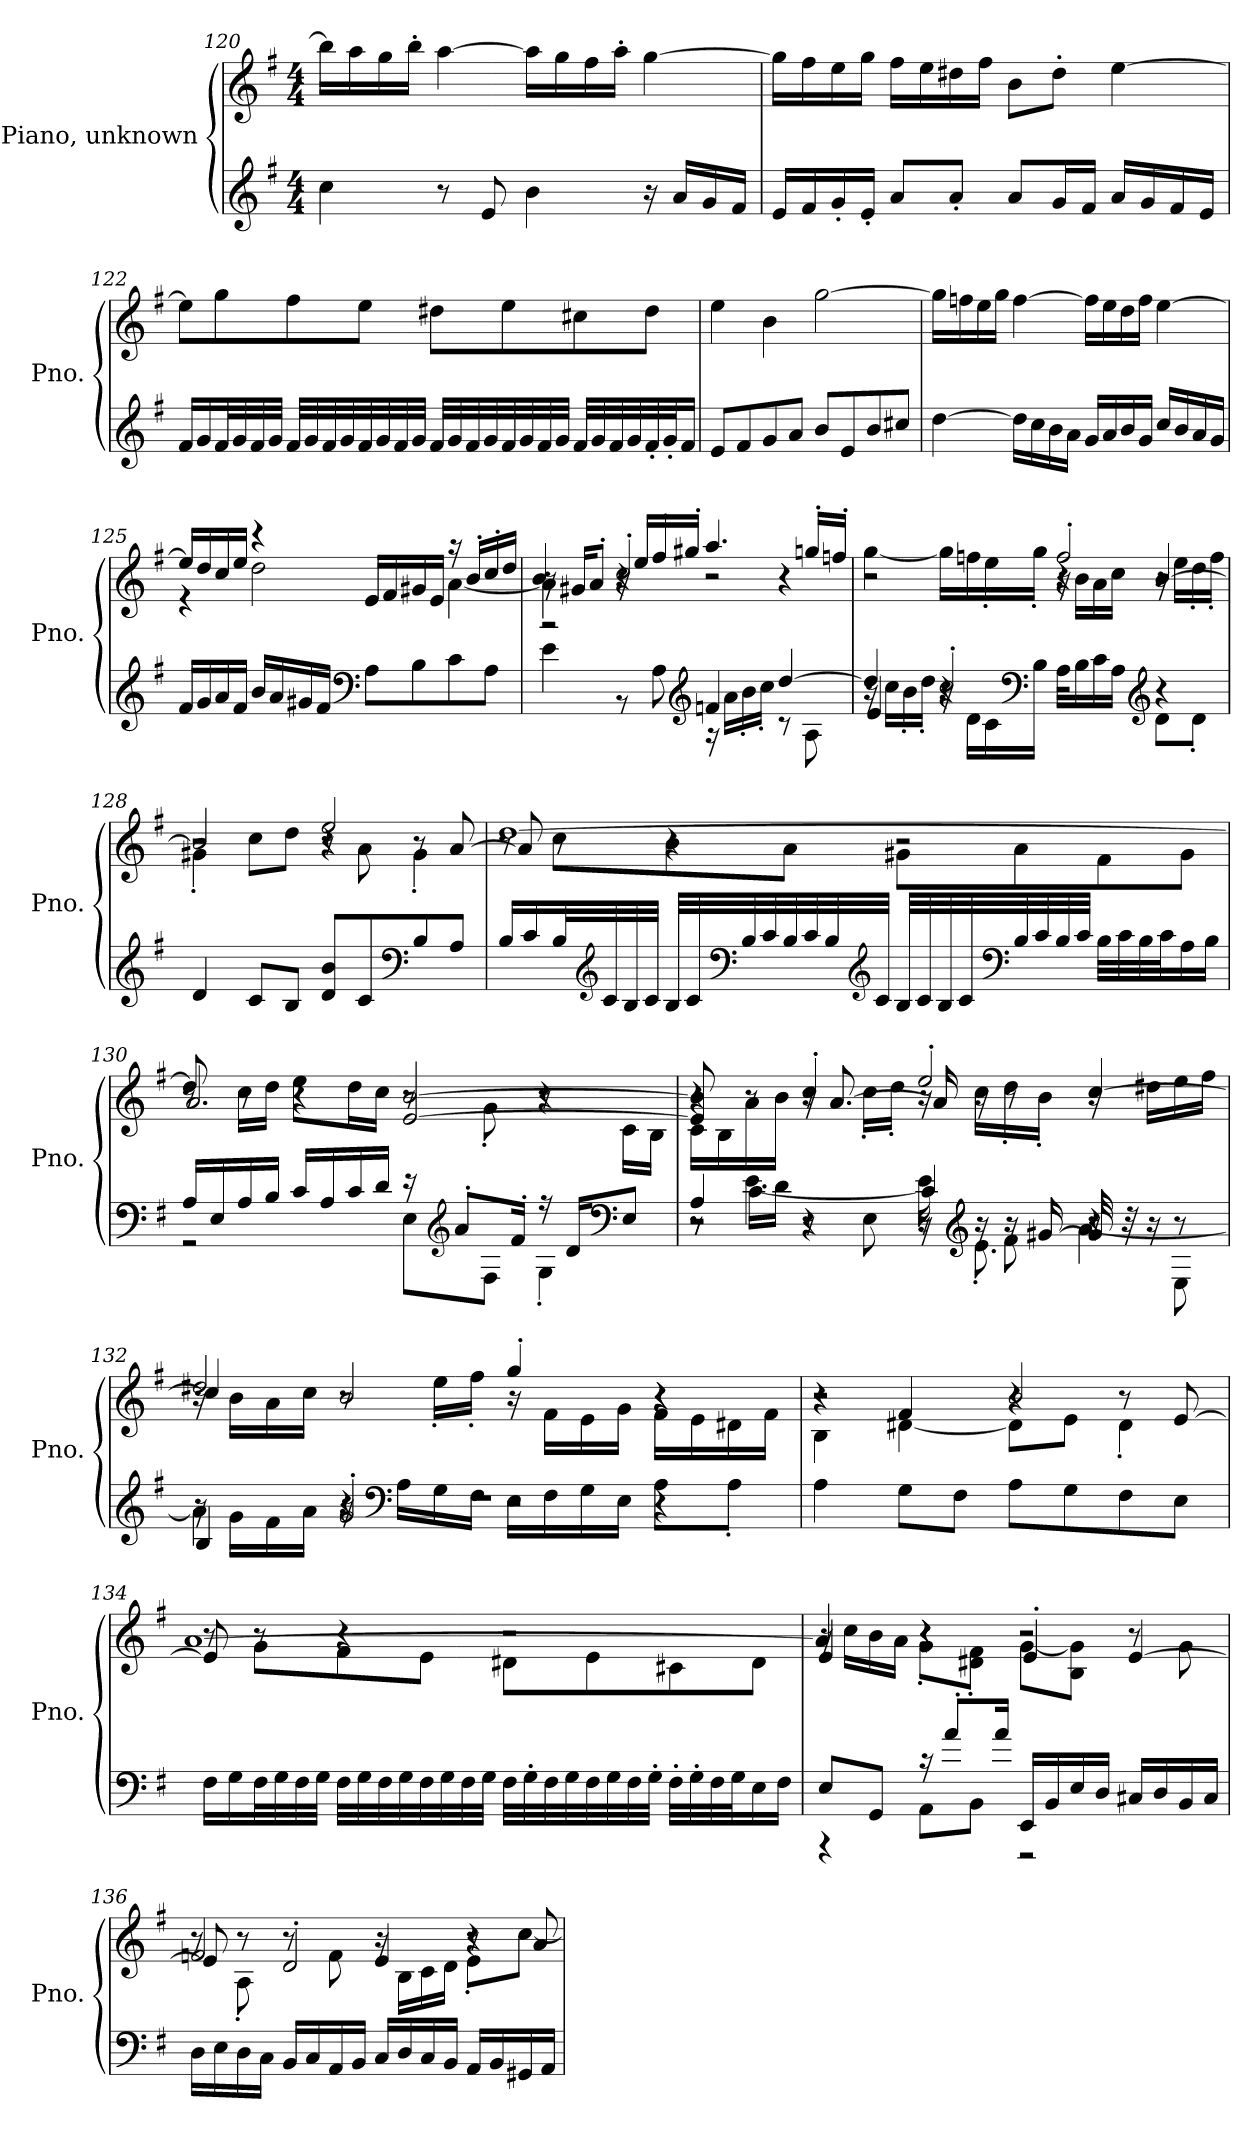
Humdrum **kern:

**kern	**kern
*part1	*part1
*staff2	*staff1
*I"Piano, unknown	*
*I'Pno.	*
*clefG2	*clefG2
*k[f#]	*k[f#]
*M4/4	*M4/4
=120	=120
4cc\	16bb\LL]
.	16aa\
.	16gg\
.	16bb'\JJ
8r	[4aa\
8e/	.
4b\	16aa\LL]
.	16gg\
.	16ff#\
.	16aa'\JJ
16r	[4gg\
16a/LL	.
16g/	.
16f#/JJ	.
!!LO:PB:g=z
=121	=121
16e/LL	16gg\LL]
16f#/	16ff#\
16g'/	16ee\
16e'/JJ	16gg\JJ
8a/L	16ff#\LL
.	16ee\
8a'/J	16dd#X\
.	16ff#\JJ
8a/L	8b\L
16g/L	8dd#'\J
16f#/JJ	.
16a/LL	[4ee\
16g/	.
16f#/	.
16e/JJ	.
=122	=122
16f#/LL	8ee\L]
16g/	.
32f#/L	8gg\
32g/	.
32f#/	.
32g/JJJ	.
32f#/LLL	8ff#\
32g/	.
32f#/	.
32g/	.
32f#/	8ee\J
32g/	.
32f#/	.
32g/JJJ	.
32f#/LLL	8dd#X\L
32g/	.
32f#/	.
32g/	.
32f#/	8ee\
32g/	.
32f#/	.
32g/JJJ	.
32f#/LLL	8cc#X\
32g/	.
32f#/	.
32g/	.
32f#'/	8dd#\J
32g'/J	.
16f#/JJ	.
!!LO:LB:g=z
=123	=123
8e/L	4ee\
8f#/	.
8g/	4b\
8a/J	.
8b/L	[2gg\
8e/	.
8b/	.
8cc#X/J	.
=124	=124
[4dd\	16gg\LL]
.	16ffn\
.	16ee\
.	16gg\JJ
16dd\LL]	[4ff\
16cc\	.
16b\	.
16a\JJ	.
16g/LL	16ff\LL]
16a/	16ee\
16b/	16dd\
16g/JJ	16ff\JJ
16cc/LL	[4ee\
16b/	.
16a/	.
16g/JJ	.
=125	=125
*	*^
16f#/LL	16ee/LL]	4r
16g/	16dd/	.
16a/	16cc/	.
16f#/JJ	16ee/JJ	.
16b/LL	4r	2dd\
16a/	.	.
16g#X/	.	.
16f#/JJ	.	.
*clefF4	*	*
8A\L	16e/LL	.
.	16f#/	.
8B\	16g#X/	.
.	16e/JJ	.
8c\	16r	[4a\
.	16b'/LL	.
8A\J	16cc'/	.
.	16dd/JJ	.
!!LO:LB:g=z
=126	=126	=126
*^	*	*^
2r	4e\	16r	4a\]	4b/
.	.	16g#X/KL	.	.
.	.	8a'/J	.	.
.	8r	16r	4r	2cc'/
.	.	16ee/LL	.	.
.	8A\	16ff#'/	.	.
.	.	16gg#X'/JJ	.	.
*clefG2	*	*	*	*
4fn/	16r	4.aa/	2r	.
.	16a\LL	.	.	.
.	16b'\	.	.	.
.	16cc'\JJ	.	.	.
[4dd/	8r	.	.	4r
.	8A\	16ggn'/LL	.	.
.	.	16ffn'/JJ	.	.
=127	=127	=127	=127	=127
*	*^	*	*	*
4dd/]	16r	4e/	2r	[4gg\	2r
.	16cc\LL	.	.	.	.
.	16b'\	.	.	.	.
.	16dd'\JJ	.	.	.	.
2cc'/	16r	4r	.	16gg\LL]	.
.	16d\LL	.	.	16ffn\	.
.	16c\	.	.	16ee'\	.
*clefF4	*	*	*	*	*
.	16B\JJ	.	.	16gg'\JJ	.
.	16A\LL	2r	2ff'/	16r	4r
.	16B\	.	.	16b\LL	.
.	16c\	.	.	16a\	.
.	16A\JJ	.	.	16cc\JJ	.
*clefG2	*	*	*	*	*
4r	8d\L	.	.	16r	[4b/
.	.	.	.	16ee\LL	.
.	8d'\J	.	.	16dd'\	.
.	.	.	.	16ff'\JJ	.
*v	*v	*v	*	*	*
!!LO:LB:g=z	!!	!!
=128	=128	=128	=128
4d/	2r	4g#X'\	2b/]
8c/L	.	8cc\L	.
8B/J	.	8dd\J	.
8d/ 8b/L	2ee/	8r	4r
8c/	.	8a\	.
*clefF4	*	*	*
8B/	.	4g#'\	8r
8A/J	.	.	[8a/
!!LO:LB:g=z	!!	!!
=129	=129	=129	=129
16B/LL	[1dd	8r	8a/]
16c/	.	.	.
32B/L	.	8cc\L	8r
*clefG2	*	*	*
32c/	.	.	.
32B/	.	.	.
32c/JJJ	.	.	.
32B/LLL	.	8b\	4r
32c/	.	.	.
*clefF4	*	*	*
32B/	.	.	.
32c/	.	.	.
32B/	.	8a\J	.
32c/	.	.	.
32B/	.	.	.
*clefG2	*	*	*
32c/JJJ	.	.	.
32B/LLL	.	8g#X\L	2r
32c/	.	.	.
32B/	.	.	.
32c/	.	.	.
*clefF4	*	*	*
32B/	.	8a\	.
32c/	.	.	.
32B/	.	.	.
32c/JJJ	.	.	.
32B\LLL	.	8f#\	.
32c\	.	.	.
32B\	.	.	.
32c\J	.	.	.
16A\	.	8g#\J	.
16B\JJ	.	.	.
!!LO:LB:g=z	!!	!!
=130	=130	=130	=130
*^	*	*	*
16A/LL	2r	8dd/]	8r	2.a/
16E/	.	.	.	.
16A/	.	8r	16cc\LL	.
16B/JJ	.	.	16dd\JJ	.
16c/LL	.	4r	8ee\L	.
16A/	.	.	.	.
16c/	.	.	16dd\L	.
16d/JJ	.	.	16cc\JJ	.
16r	8E\L	[2e/ [2b/	8r	.
*clefG2	*	*	*	*
8a'/L	.	.	.	.
.	8F#\J	.	8g'\	.
16f#'/Jk	.	.	.	.
16r	4G'\	.	8r	4r
16d/KL	.	.	.	.
*clefF4	*	*	*	*
8E/J	.	.	16c\LL	.
.	.	.	16B\JJ	.
!!LO:PB:g=z	!!	!!
=131	=131	=131	=131	=131
*^	*^	*	*	*
2r	8r	4A/	8r	8e/] 8b/]	16c\LL	4r
.	.	.	.	.	16B\	.
.	[4.e\	.	16c\LL	8r	16a\	.
.	.	.	16d\JJ	.	16b\JJ	.
.	.	4r	8r	4cc'/	8r	16r
.	.	.	.	.	.	[8.a/
.	.	.	8E\	.	16cc'\LL	.
.	.	.	.	.	16dd'\JJ	.
8r	16e\]	4c/	16r	2ee'/	16r	16a/]
*clefG2	*	*	*	*	*	*
.	16r	.	8.e'\	.	16cc\LL	16r
16r	8f#\	.	.	.	16dd'\	8r
[16g#X/	.	.	.	.	16b'\JJ	.
32g#/]	[4a\	4r	8r	.	16r	[4cc/
32r	.	.	.	.	.	.
16r	.	.	.	.	16dd#X\LL	.
8r	.	.	8E\	.	16ee\	.
.	.	.	.	.	16ff#\JJ	.
=132	=132	=132	=132	=132	=132	=132
1r	4a\]	4B/	16r	2dd#X/	16r	4cc/]
.	.	.	16g\LL	.	16b\LL	.
.	.	.	16f#\	.	16a\	.
.	.	.	16a\JJ	.	16cc\JJ	.
.	4r	2g'/	16r	.	8r	2b/
*clefF4	*	*	*	*	*	*
.	.	.	16A\LL	.	.	.
.	.	.	16G\	.	16ee'\LL	.
.	.	.	16F#\JJ	.	16ff#'\JJ	.
.	2r	.	16E\LL	4gg'/	16r	.
.	.	.	16F#\	.	16f#\LL	.
.	.	.	16G\	.	16e\	.
.	.	.	16E\JJ	.	16g\JJ	.
.	.	4r	8A\L	4r	16f#\LL	4r
.	.	.	.	.	16e\	.
.	.	.	8A'\J	.	16d#X\	.
.	.	.	.	.	16f#\JJ	.
*v	*v	*v	*v	*	*	*
!!LO:LB:g=z	!!	!!
=133	=133	=133	=133
4A\	2r	4B\	4r
8G\L	.	[4d#X\	4f#/
8F#\J	.	.	.
8A\L	4r	8d#\L]	2b/
8G\	.	8e\J	.
8F#\	8r	4d#'\	.
8E\J	[8e/	.	.
=134	=134	=134	=134
16F#\LL	8e/]	8r	[1a
16G\	.	.	.
32F#\L	8r	8g\L	.
32G\	.	.	.
32F#\	.	.	.
32G\JJJ	.	.	.
32F#\LLL	4r	8f#\	.
32G\	.	.	.
32F#\	.	.	.
32G\	.	.	.
32F#\	.	8e\J	.
32G\	.	.	.
32F#\	.	.	.
32G\JJJ	.	.	.
32F#\LLL	2r	8d#X\L	.
32G'\	.	.	.
32F#\	.	.	.
32G\	.	.	.
32F#\	.	8e\	.
32G\	.	.	.
32F#\	.	.	.
32G'\JJJ	.	.	.
32F#'\LLL	.	8c#X\	.
32G'\	.	.	.
32F#\	.	.	.
32G\J	.	.	.
16E\	.	8d#\J	.
16F#\JJ	.	.	.
!!LO:LB:g=z	!!	!!
=135	=135	=135	=135
*^	*	*	*
8E/L	4r	4e/	16r	4a/]
.	.	.	16cc\LL	.
8GG/J	.	.	16b\	.
.	.	.	16a\JJ	.
16r	8AA\L	4r	8g'\L	4r
8a'/L	.	.	.	.
.	8BB\J	.	8d#X\' 8f#\'J	.
16a/Jk	.	.	.	.
16EE/LL	2r	2r	[8g\L	4e'/
16BB/	.	.	.	.
16E/	.	.	8B\ 8g\]J	.
16D/JJ	.	.	.	.
16C#X/LL	.	.	8r	[4e/
16D/	.	.	.	.
16BB/	.	.	8g\	.
16C#/JJ	.	.	.	.
*v	*v	*	*	*
=136	=136	=136	=136
16D\LL	2fn/	8r	8e/]
16E\	.	.	.
16D\	.	8A'\	8r
16C\JJ	.	.	.
16BB/LL	.	8r	2d'/
16C/	.	.	.
16AA/	.	8f\	.
16BB/JJ	.	.	.
16C/LL	4e/	16r	.
16D/	.	16B\LL	.
16C/	.	16c\	.
16BB/JJ	.	16d\JJ	.
16AA/LL	4r	8e'\L	8r
16BB/	.	.	.
16GG#X/	.	[8cc\J	8a/
16AA/JJ	.	.	.
*	*v	*v	*v
=	=
*-	*-
